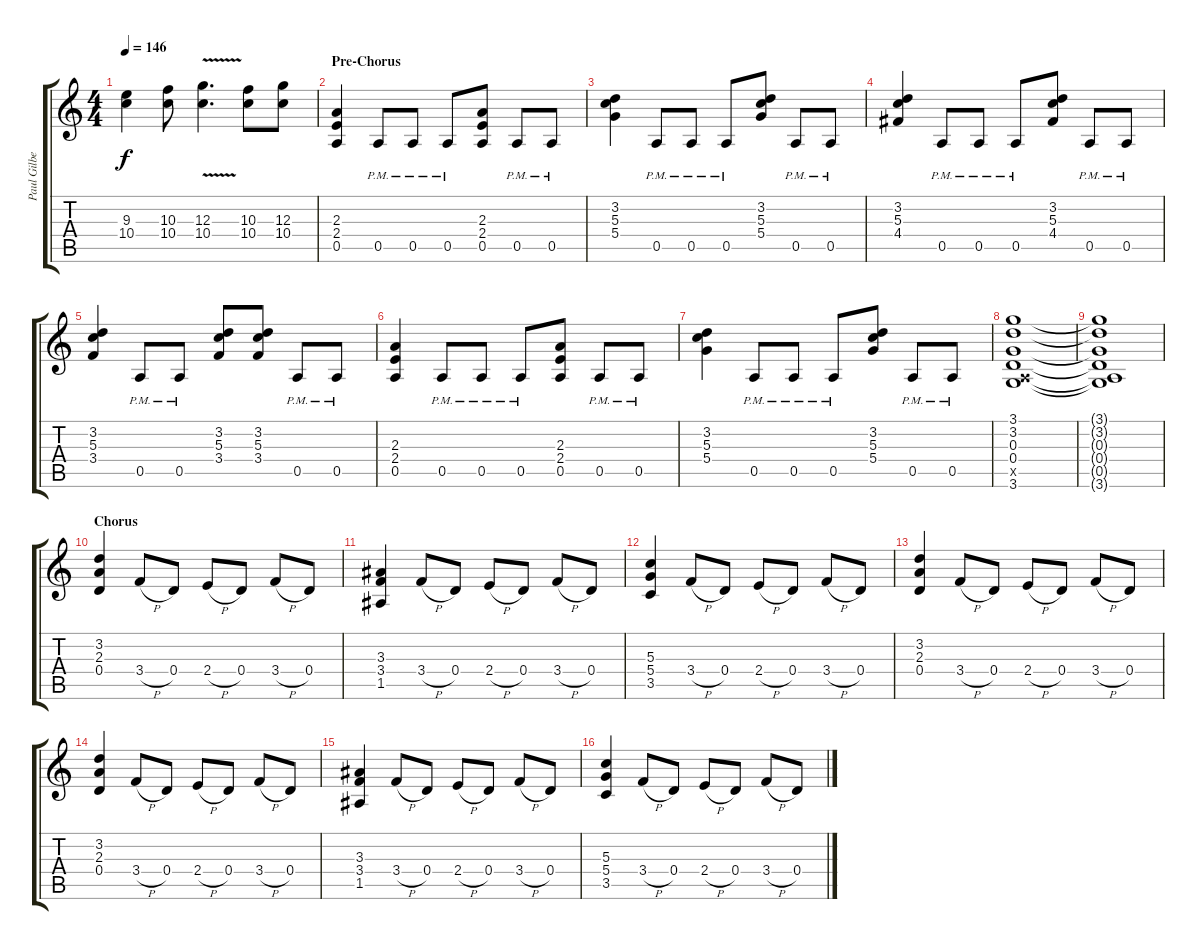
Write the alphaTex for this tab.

\track ("Paul Gilbert" "Paul Gilbe") {instrument distortionguitar}
\staff {score tabs}
\tuning (E4 B3 G3 D3 A2 E2) {hide}
\ts (4 4)
\tempo 146
\clef g2
\ks c
(9.3 10.4).4{dy f} (10.3 10.4).8 (12.3{v} 10.4{v}).4{d} (10.3 10.4).8 (12.3 10.4).8 |
\section ("" "Pre-Chorus")
(2.3 2.4 0.5).4 0.5{pm}.8 0.5{pm}.8 0.5{pm}.8 (2.3 2.4 0.5).8 0.5{pm}.8 0.5{pm}.8 |
(3.2 5.3 5.4).4 0.5{pm}.8 0.5{pm}.8 0.5{pm}.8 (3.2 5.3 5.4).8 0.5{pm}.8 0.5{pm}.8 |
(3.2 5.3 4.4).4 0.5{pm}.8 0.5{pm}.8 0.5{pm}.8 (3.2 5.3 4.4).8 0.5{pm}.8 0.5{pm}.8 |
(3.2 5.3 3.4).4 0.5{pm}.8 0.5{pm}.8 (3.2 5.3 3.4).8 (3.2 5.3 3.4).8 0.5{pm}.8 0.5{pm}.8 |
(2.3 2.4 0.5).4 0.5{pm}.8 0.5{pm}.8 0.5{pm}.8 (2.3 2.4 0.5).8 0.5{pm}.8 0.5{pm}.8 |
(3.2 5.3 5.4).4 0.5{pm}.8 0.5{pm}.8 0.5{pm}.8 (3.2 5.3 5.4).8 0.5{pm}.8 0.5{pm}.8 |
(3.1 3.2 0.3 0.4 0.5{x} 3.6).1 |
(3.1{t} 3.2{t} 0.3{t} 0.4{t} 0.5{t} 3.6{t}).1 |
\section ("" "Chorus")
(3.2 2.3 0.4).4 3.4{h}.8 0.4.8 2.4{h}.8 0.4.8 3.4{h}.8 0.4.8 |
(3.3 3.4 1.5).4 3.4{h}.8 0.4.8 2.4{h}.8 0.4.8 3.4{h}.8 0.4.8 |
(5.3 5.4 3.5).4 3.4{h}.8 0.4.8 2.4{h}.8 0.4.8 3.4{h}.8 0.4.8 |
(3.2 2.3 0.4).4 3.4{h}.8 0.4.8 2.4{h}.8 0.4.8 3.4{h}.8 0.4.8 |
(3.2 2.3 0.4).4 3.4{h}.8 0.4.8 2.4{h}.8 0.4.8 3.4{h}.8 0.4.8 |
(3.3 3.4 1.5).4 3.4{h}.8 0.4.8 2.4{h}.8 0.4.8 3.4{h}.8 0.4.8 |
(5.3 5.4 3.5).4 3.4{h}.8 0.4.8 2.4{h}.8 0.4.8 3.4{h}.8 0.4.8
